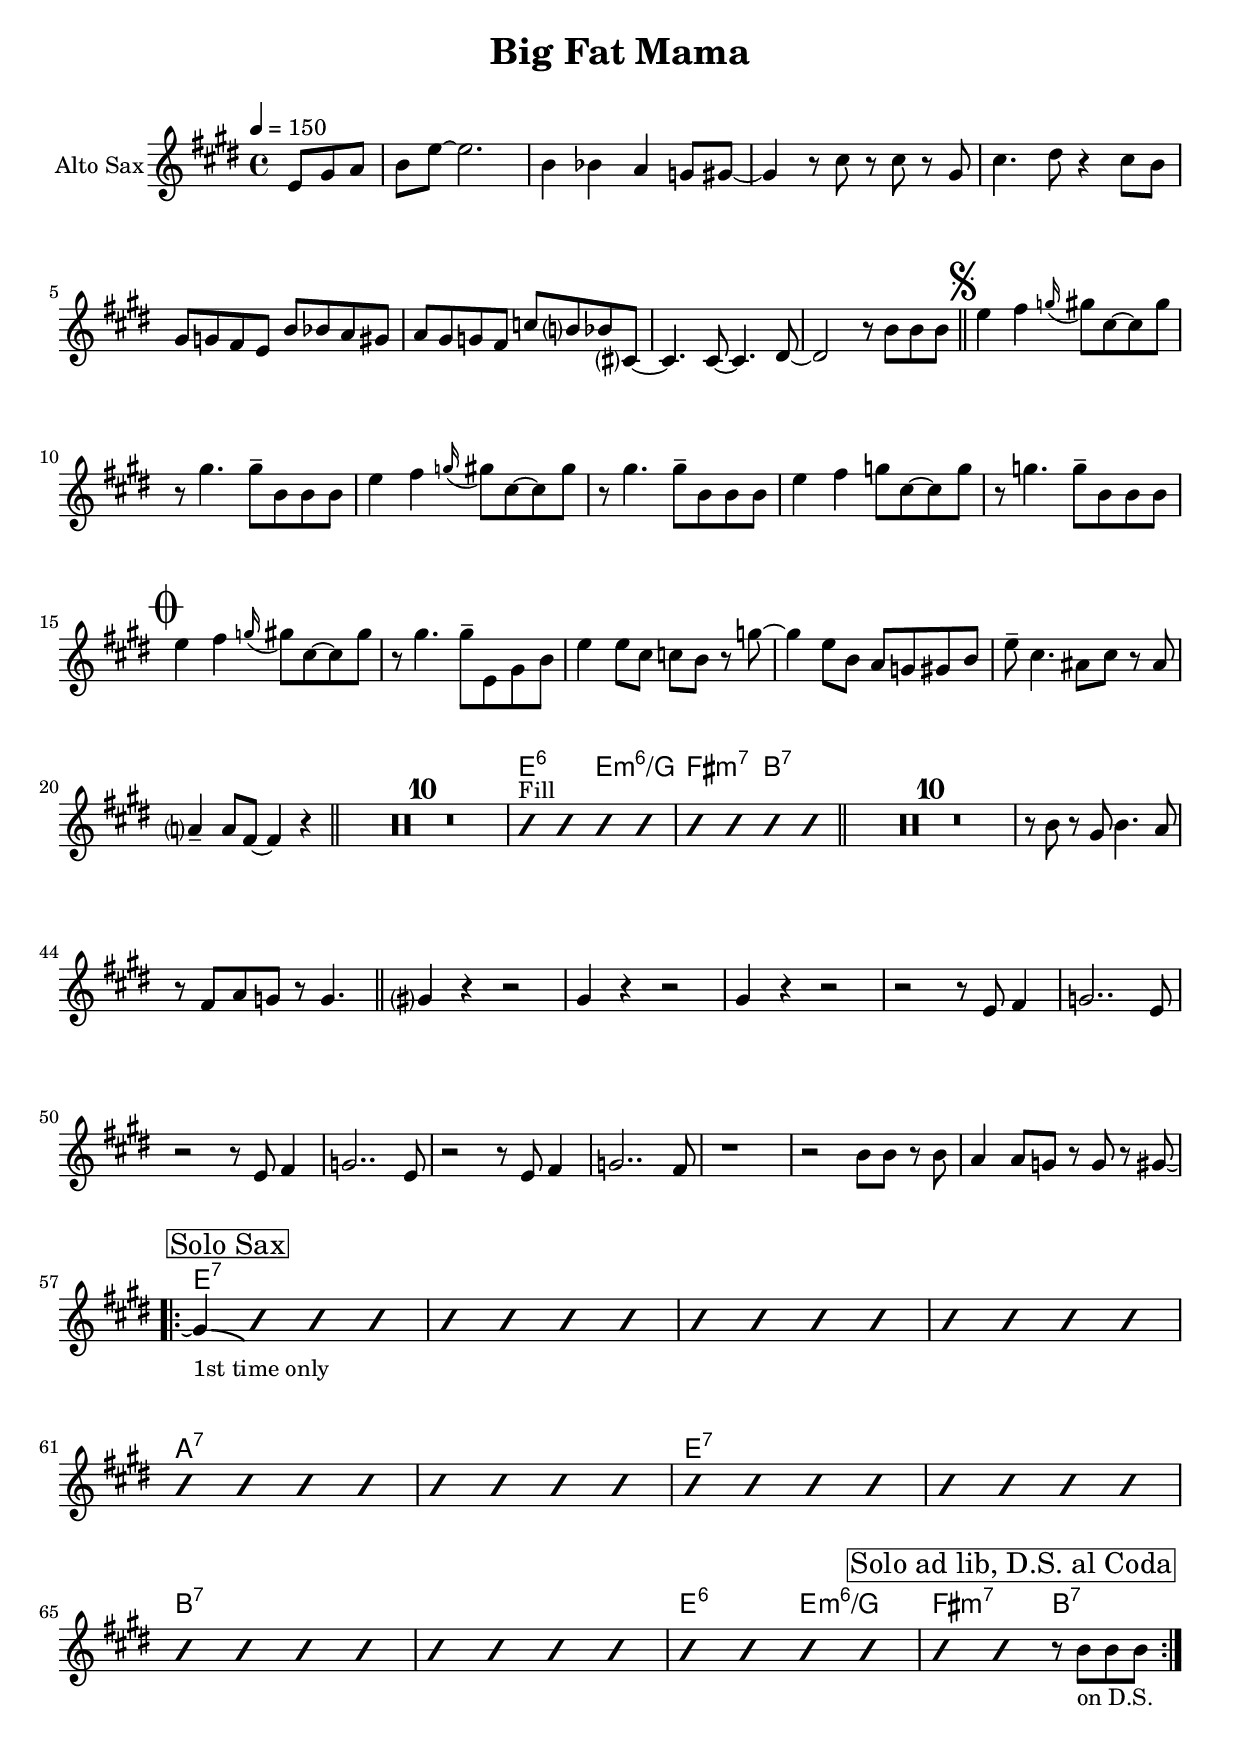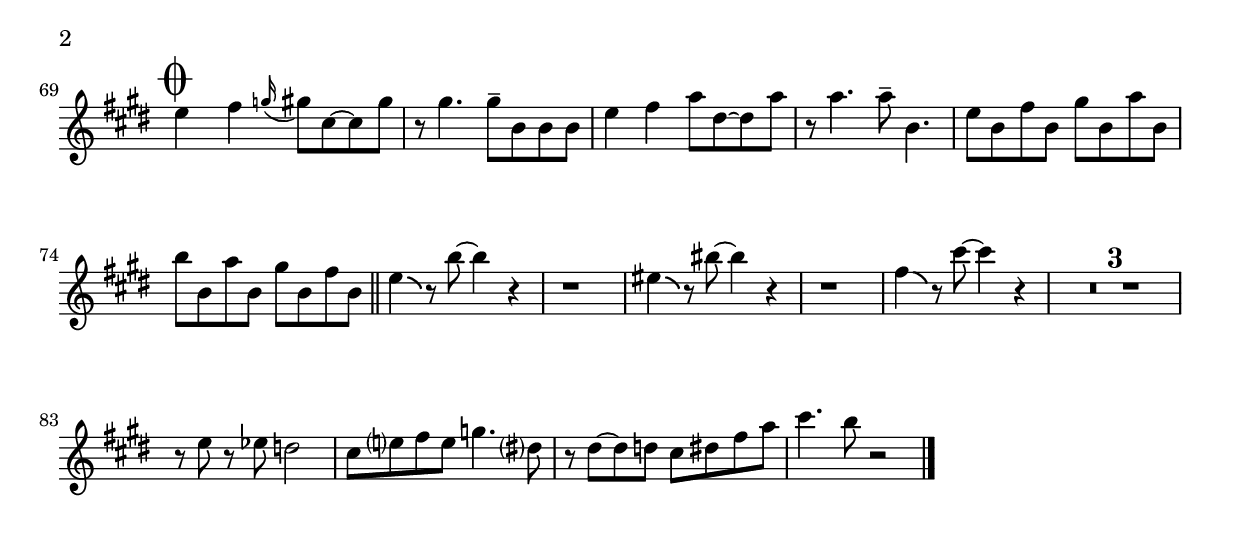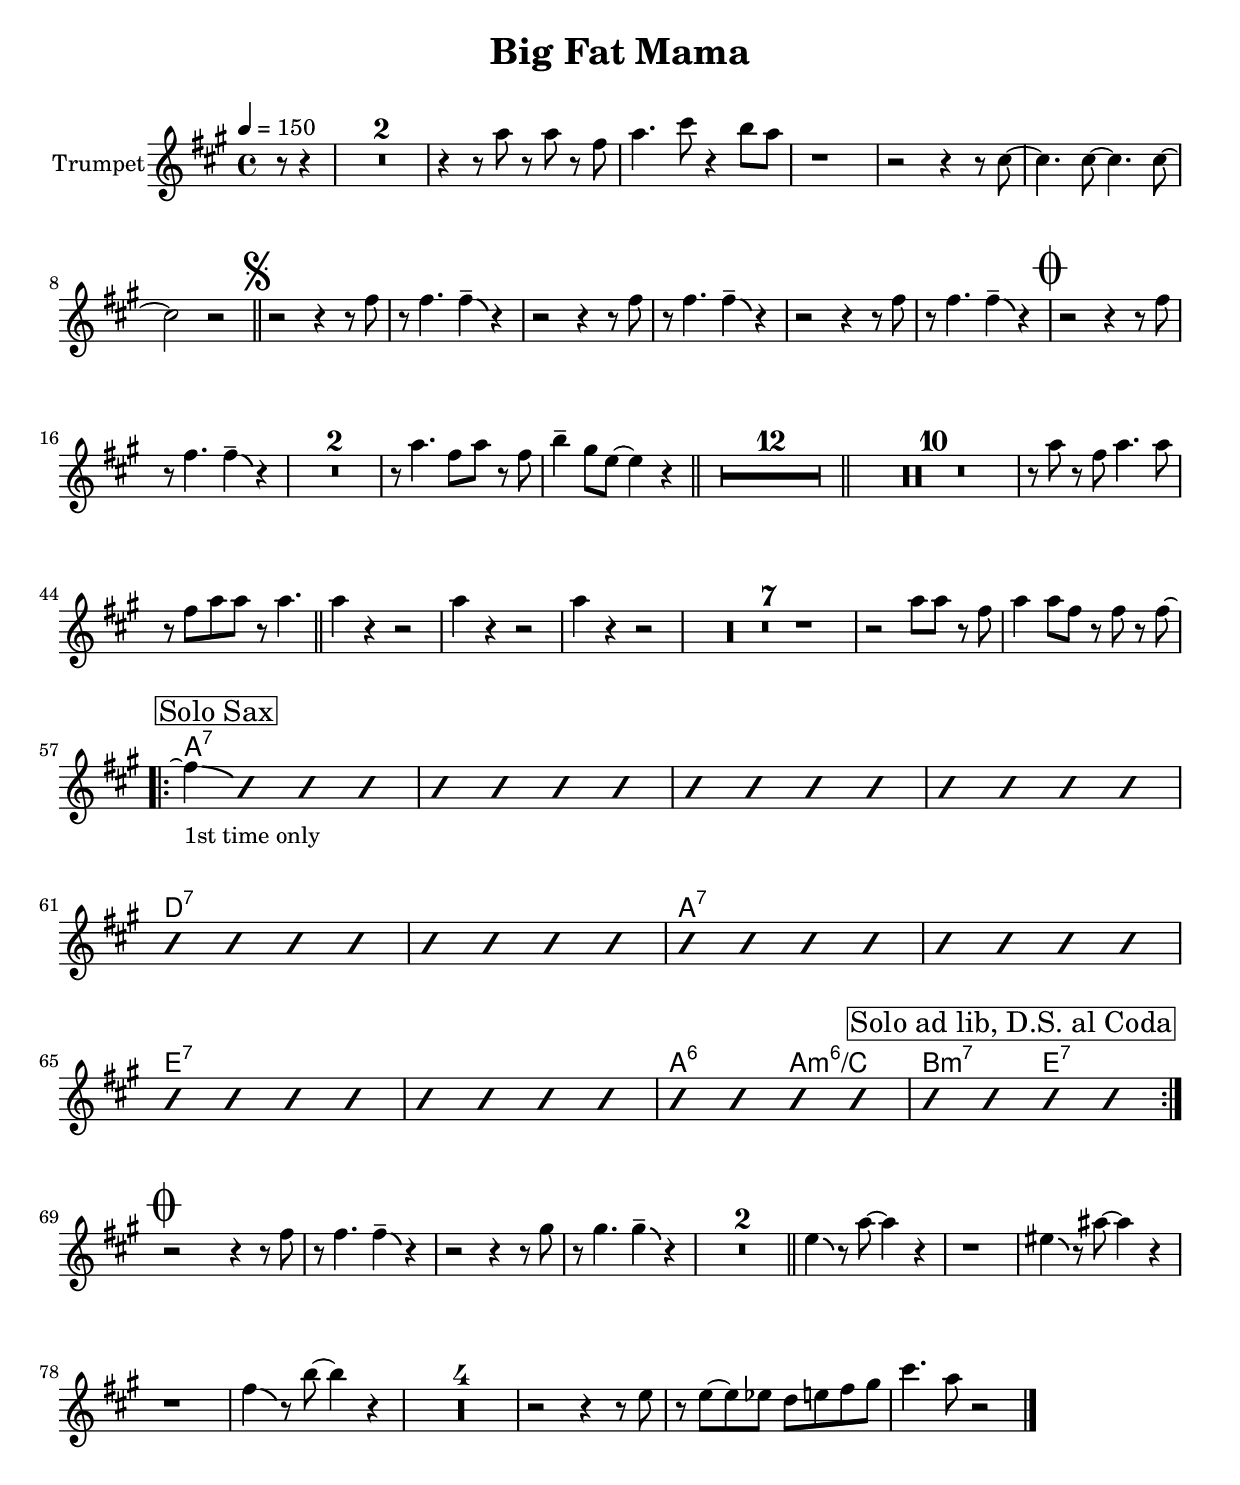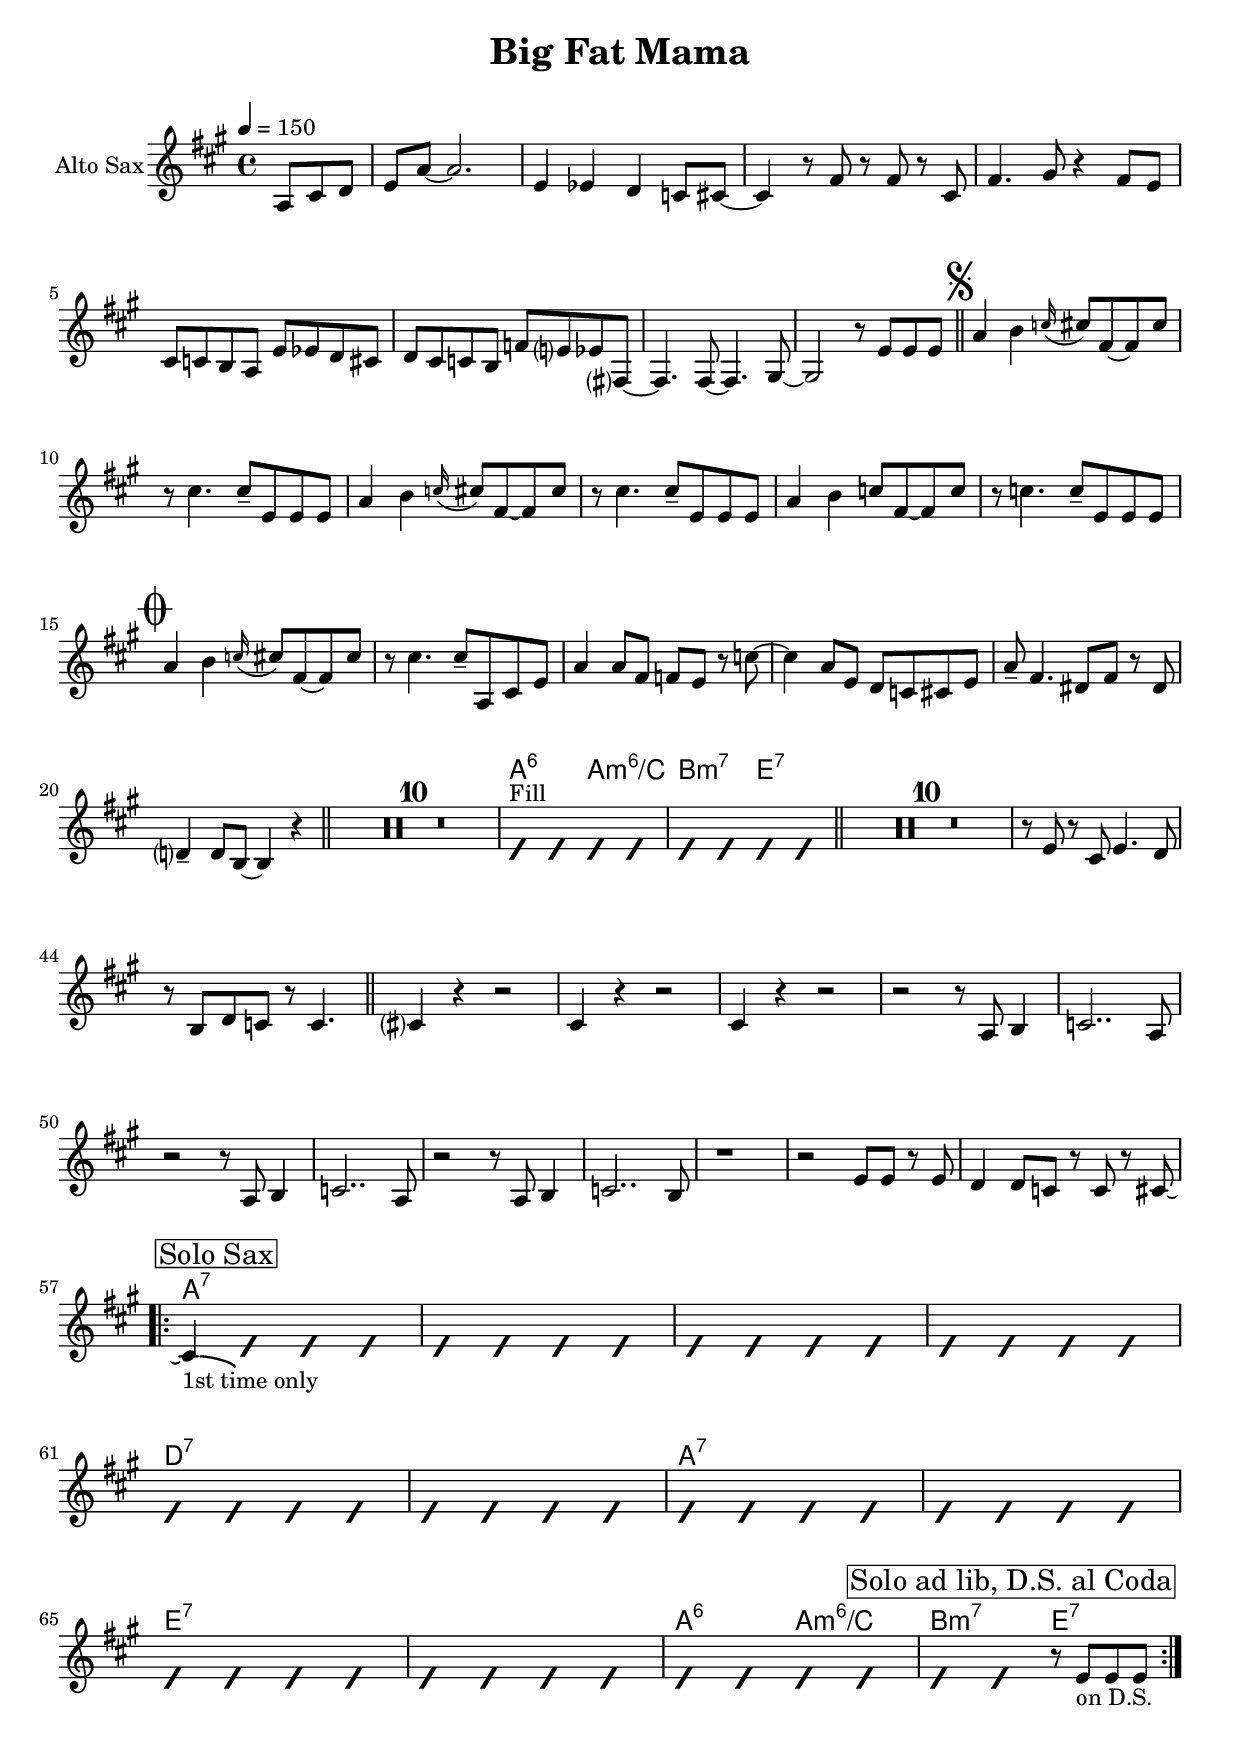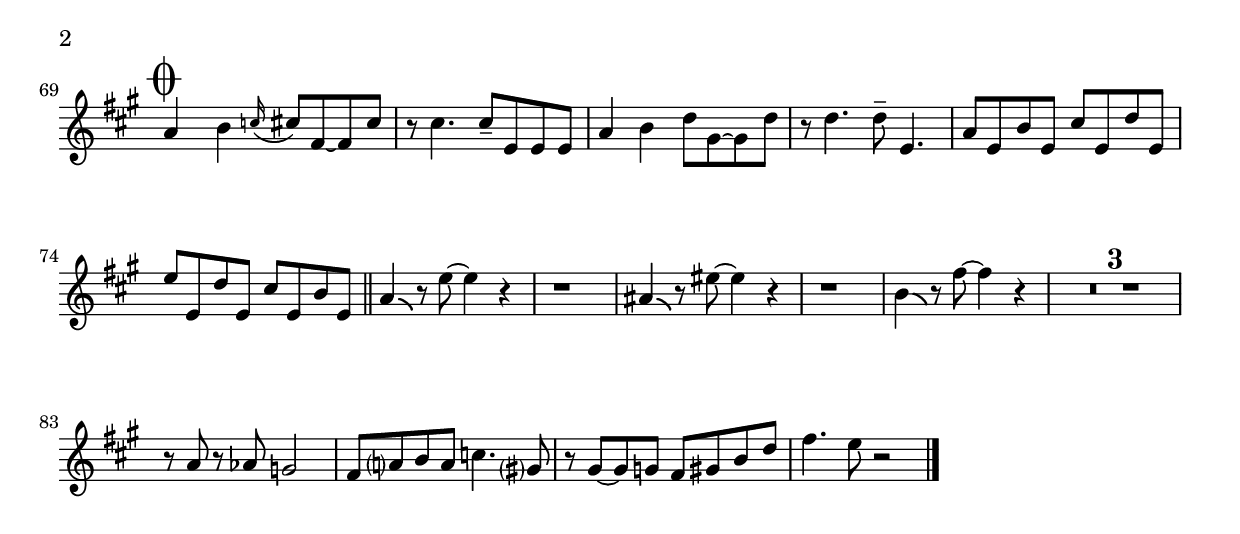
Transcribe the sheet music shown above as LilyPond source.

#(ly:set-option 'relative-includes #t)
\include "lib.ly"

\header {
  title = "Big Fat Mama"
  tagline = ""
}

\paper {
  markup-system-spacing #'padding = #3 %space after title
  ragged-last = ##t % don't stretch last line
}

global = {
  \time 4/4
  \clef "violin"
  \key g \major
  \set Score.skipBars = ##t % combine multi-rests
  \accidentalStyle "modern-voice-cautionary" % print some reduntant accidentals in parenthesis, e.g. (#)
}

structure = {
  \tempo 4 = 150
  \partial 4. s4.
  s1*8 \bar "||"
  \pSegno
  s1*6 \pCoda s1*6 \bar "||" % thema horns
  s1*12 \bar "||" % thema voc 1
  s1*12 \bar "||" % thema voc 2
  s1*12 % thema voc breaks
  \leftMark \markupBox "Solo Sax"
  s1*12 % solo sax
  \rightBreakMark \markupBox "Solo ad lib, D.S. al Coda"
  s1*0^\markup \fontsize #4 {\musicglyph #"scripts.coda"}
  s1*6 \bar "||"
  s1*12 \bar "|."

}

remarks = \lyricmode {
}

turnChords = \chordmode {
  g2:6 g:m6/bes a:m7 d:7
}

chorusChords = \chordmode {
  g1:7 s s s c:7 s g:7 s d:7 s \turnChords
}

altoChords = \transpose es c {
  \partial 4. s4.
  s1*8
  s1*12
  s1*10 \turnChords % voc
  s1*12 % voc
  s1*12 % voc breaks
  \set Score.proportionalNotationDuration = #(ly:make-moment 1 8 )
  \chorusChords
  \unset Score.proportionalNotationDuration
}

trumpetChords = \transpose bes c {
  \partial 4. s4.
  s1*8
  s1*12 % horns
  s1*12 % voc
  s1*12 % voc
  s1*12 % voc breaks
  \set Score.proportionalNotationDuration = #(ly:make-moment 1 8 )
  \chorusChords
  \unset Score.proportionalNotationDuration
}

slT = \absolute {a''4}
slS = \absolute {d''4}
slbT = \repeat unfold 4 \slT
slbS = \repeat unfold 4 \slS

trumpet = \transpose bes c \relative c''' {
  \global
  \set Staff.instrumentName = #"Trumpet"
  \partial 4. r8 r4
  R1*2 | r4 r8 g' r g r e | g4. b8 r4 a8 g |
  r1 | r2 r4 r8 b,~ |  b4. b8~ b4. b8~ | b2 r |

  \repeat unfold 4 {r2 r4 r8 e | r e4. e4--\fall r}

  R1*2 | r8 g4. e8 g r e | a4-- fis8 d~ d4 r

  R1*12 % thema voc
  R1*10 % thema voc
  r8 g r e g4. g8 | r e g g r g4. |

  \repeat unfold 3 {g4 r r2} R1*7
  r2 g8 g r e | g4 g8 e r e r e~ |

  \repeat volta 3 {
    e4_"1st time only"\fall \slash \slT \slT \slT
    \repeat unfold 11 \slbT \endSlash
  }
  r2 r4 r8 e | r e4. e4--\fall r | r2 r4 r8 fis | r fis4. fis4--\fall r

  R1*2

  % end
  d4\fall r8 g~ g4 r | r1 dis4\fall r8 gis~ gis4 r | r1
  e4\fall r8 a~ a4 r | R1*4 |

  r2 r4 r8 d, | r d~ d des c d e fis | b4. g8 r2

}

breaks = {
  \partial 4. s4.
  s1*8
  s1*12 % horns
  s1*12 % voc
  s1*12 % voc
  s1*12 \break % voc breaks
  s1*4 \break
  s1*4 \break
  s1*4 \break
}

altoSax = \transpose es c \relative c'' {
  \global
  \set Staff.instrumentName = #"Alto Sax"
  \partial 4. g8 b c |
  d g~ g2. | d4 des c bes8 b~ | b4 r8 e8 r e r b | e4. fis8 r4 e8 d |
  b8 bes a g d' des c b | c b bes a es' d des e,~ | e4. e8~ e4. fis8~ | fis2 r8 d'  d d |

  % thema sax
  \repeat unfold 2 {g4 a \grace bes16( b8) e,~ e b' | r b4. b8-- d, d d}
  g4 a bes8 e,~ e bes' | r bes4. bes8-- d, d d | g4 a \grace bes16( b8) e,~ e b' | r b4. b8-- g, b d |
  g4 g8 e es d r bes'8~ | bes4 g8 d c bes b d | g-- e4. cis8 e r cis | c4-- c8 a~ a4 r

  R1*10 \slash s1*0^"Fill" \slbS \slbS \endSlash
  R1*10
  r8 d r b d4. c8 | r a c bes r bes4. |

  \repeat unfold 3 {b4 r r2} r2 r8 g a4 |
  \repeat unfold 2 {bes2.. g8 | r2 r8 g a4} bes2.. a8 r1
  r2 d8 d r d | c4 c8 bes r bes r b~ |

  \repeat volta 3 {
    b4_"1st time only"\fall \slash \slS \slS \slS
    \repeat unfold 10 \slbS \slS \slS
    \endSlash r8 d_"on D.S." d d
  }
  g4 a \grace bes16( b8) e,~ e b' | r b4. b8-- d, d d | g4 a c8 fis,~fis c' | r c4. c8-- d,4. |
  g8 d a' d, b' d, c' d, | d' d, c' d, b' d, a' d, | 

  %end
  g4\fall r8 d'~ d4 r | r1 | gis,4\fall r8 dis'~ dis4 r | r1
  a4\fall r8 e'~ e4 r | R1*3 |

  r8 g, r ges f2 | e8 g a g bes4. fis8 | r fis~ fis f e fis a c | e4. d8 r2




}

% \book {
%   \score {
%     % \midi { }
%     <<
%       \lyricsAbove \remarks
%       \new ChordNames \trumpetChords
%       \new Staff = "trumpet" <<
%         \structure
%         \trumpet
%       >>
%       % \new Staff \trumpet
%       \new ChordNames \altoChords
%       \new Staff = "altoSax" <<
%         \altoSax
%       >>
%     >>
%   }
% }
\book {
  \bookOutputSuffix "tp"
  \paper {
    system-system-spacing #'basic-distance = #15 % increase space
    % fit on one page
    % system-system-spacing = #'(
    %   (basic-distance . 10)
    %   (minimum-distance . 0)
    %   (padding . 0)
    %   (stretchability . 0))
  }
  \score {
    <<
      \lyricsAbove \remarks
      \new ChordNames \trumpetChords
      \new Staff = "trumpet" <<
        \structure
        \breaks
        \trumpet
      >>
    >>
  }
}
\book {
  \bookOutputSuffix "as"
  \paper {
    system-system-spacing #'basic-distance = #16 % increase space
  }
  \score {
    <<
      \lyricsAbove \remarks
      \new ChordNames \altoChords
      \new Staff = "altoSax" <<
        \structure
        \breaks
        \altoSax
      >>
    >>
  }
}

tenorSax = \transpose bes es \altoSax
tenorChords = \transpose bes es \altoChords
\book {
  \bookOutputSuffix "ts"
  \paper {
    system-system-spacing #'basic-distance = #16
  }
  \score {
    <<
      \lyricsAbove \remarks
      \new ChordNames \tenorChords
      \new Staff = "tenorSax" <<
        \structure
        \breaks
        \tenorSax
      >>
    >>
  }
}
